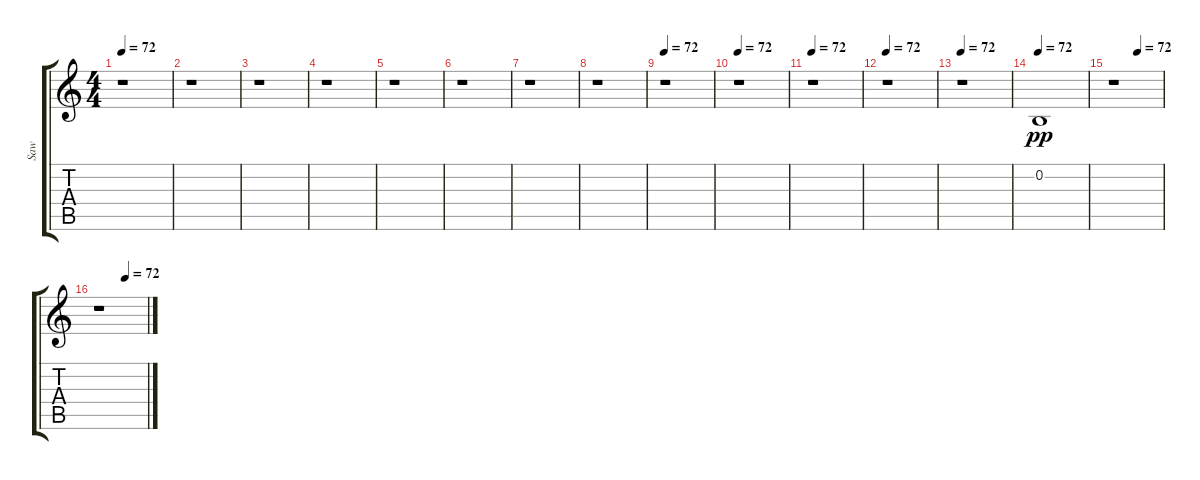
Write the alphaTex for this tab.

\track ("Saw" "Saw") {instrument lead2sawtooth}
\staff {score tabs}
\tuning (E4 B3 G3 D3 A2 E2) {hide}
\ts (4 4)
\tempo 72
\clef g2
\ks c
r.1{dy f} |
r.1 |
r.1 |
r.1 |
r.1 |
r.1 |
r.1 |
r.1 |
\tempo 72
r.1 |
\tempo 72
r.1 |
\tempo 72
r.1 |
\tempo 72
r.1 |
\tempo 72
r.1 |
\tempo 72
0.2.1{dy pp} |
\tempo (72 0.5)
r.1 |
\tempo (72 0.5625)
r.1
